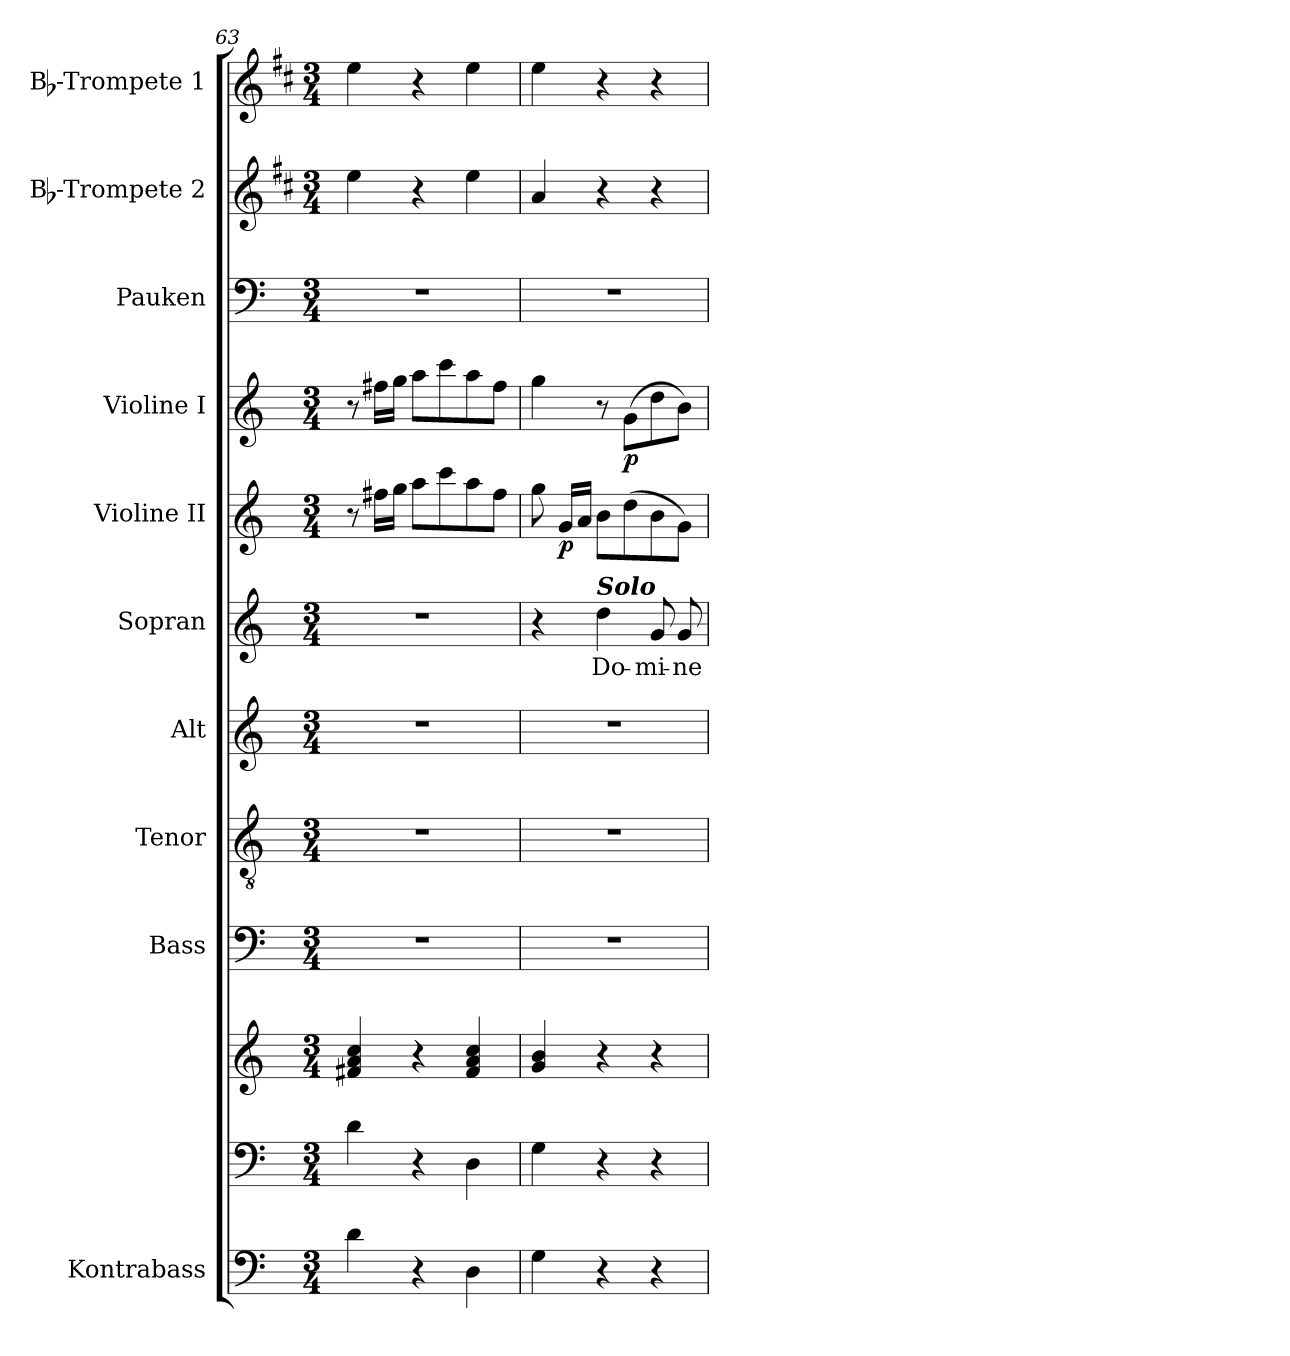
**kern	**kern	**kern	**kern	**kern	**kern	**kern	**text	**kern	**dynam	**kern	**dynam	**kern	**kern	**kern
*part11	*part10	*part10	*part9	*part8	*part7	*part6	*part6	*part5	*part5	*part4	*part4	*part3	*part2	*part1
*staff12	*staff11	*staff10	*staff9	*staff8	*staff7	*staff6	*staff6	*staff5	*staff5	*staff4	*staff4	*staff3	*staff2	*staff1
*I"Kontrabass	*	*	*I"Bass	*I"Tenor	*I"Alt	*I"Sopran	*	*I"Violine II	*	*I"Violine I	*	*I"Pauken	*I"Bb-Trompete 2	*I"Bb-Trompete 1
*I'Kb.	*	*	*I'B.	*I'T.	*I'A.	*I'S.	*	*I'Vl. II	*	*I'Vl. I	*	*I'Pk.	*I'Bb Trp. 2	*I'Bb Trp. 1
*clefF4	*clefF4	*clefG2	*clefF4	*clefGv2	*clefG2	*clefG2	*	*clefG2	*	*clefG2	*	*clefF4	*clefG2	*clefG2
*ITrd7c12	*	*	*	*	*	*	*	*	*	*	*	*	*ITrd1c2	*ITrd1c2
*k[]	*k[]	*k[]	*k[]	*k[]	*k[]	*k[]	*	*k[]	*	*k[]	*	*k[]	*k[]	*k[]
*C:	*C:	*C:	*C:	*C:	*C:	*C:	*	*C:	*	*C:	*	*C:	*C:	*C:
*M3/4	*M3/4	*M3/4	*M3/4	*M3/4	*M3/4	*M3/4	*	*M3/4	*	*M3/4	*	*M3/4	*M3/4	*M3/4
=63	=63	=63	=63	=63	=63	=63	=63	=63	=63	=63	=63	=63	=63	=63
4D\	4d\	4f#X/ 4a/ 4cc/	2.r	2.r	2.r	2.r	.	8r	.	8r	.	2.r	4dd\	4dd\
.	.	.	.	.	.	.	.	16ff#X\LL	.	16ff#X\LL	.	.	.	.
.	.	.	.	.	.	.	.	16gg\JJ	.	16gg\JJ	.	.	.	.
4r	4r	4r	.	.	.	.	.	8aa\L	.	8aa\L	.	.	4r	4r
.	.	.	.	.	.	.	.	8ccc\	.	8ccc\	.	.	.	.
4DD\	4D\	4f#/ 4a/ 4cc/	.	.	.	.	.	8aa\	.	8aa\	.	.	4dd\	4dd\
.	.	.	.	.	.	.	.	8ff#\J	.	8ff#\J	.	.	.	.
!!LO:PB:g=z
=64	=64	=64	=64	=64	=64	=64	=64	=64	=64	=64	=64	=64	=64	=64
4GG\	4G\	4g/ 4b/	2.r	2.r	2.r	4r	.	8gg\	.	4gg\	.	2.r	4g/	4dd\
!	!	!	!	!	!	!	!	!	!LO:DY:b	!	!	!	!	!
.	.	.	.	.	.	.	.	16g/LL	p	.	.	.	.	.
.	.	.	.	.	.	.	.	16a/JJ	.	.	.	.	.	.
!	!	!	!	!	!	!LO:TX:a:Bi:t=Solo	!	!	!	!	!	!	!	!
!	!	!	!	!	!	!	!LO:LY:b	!	!	!	!	!	!	!
4r	4r	4r	.	.	.	4dd\	Do-	8b\L	.	8r	.	.	4r	4r
!	!	!	!	!	!	!	!	!	!	!	!LO:DY:b	!	!	!
.	.	.	.	.	.	.	.	(>8dd\	.	(>8g\L	p	.	.	.
!	!	!	!	!	!	!	!LO:LY:b	!	!	!	!	!	!	!
4r	4r	4r	.	.	.	8g/	-mi-	8b\	.	8dd\	.	.	4r	4r
!	!	!	!	!	!	!	!LO:LY:b	!	!	!	!	!	!	!
.	.	.	.	.	.	8g/	-ne	8g\J)	.	8b\J)	.	.	.	.
=	=	=	=	=	=	=	=	=	=	=	=	=	=	=
*-	*-	*-	*-	*-	*-	*-	*-	*-	*-	*-	*-	*-	*-	*-
